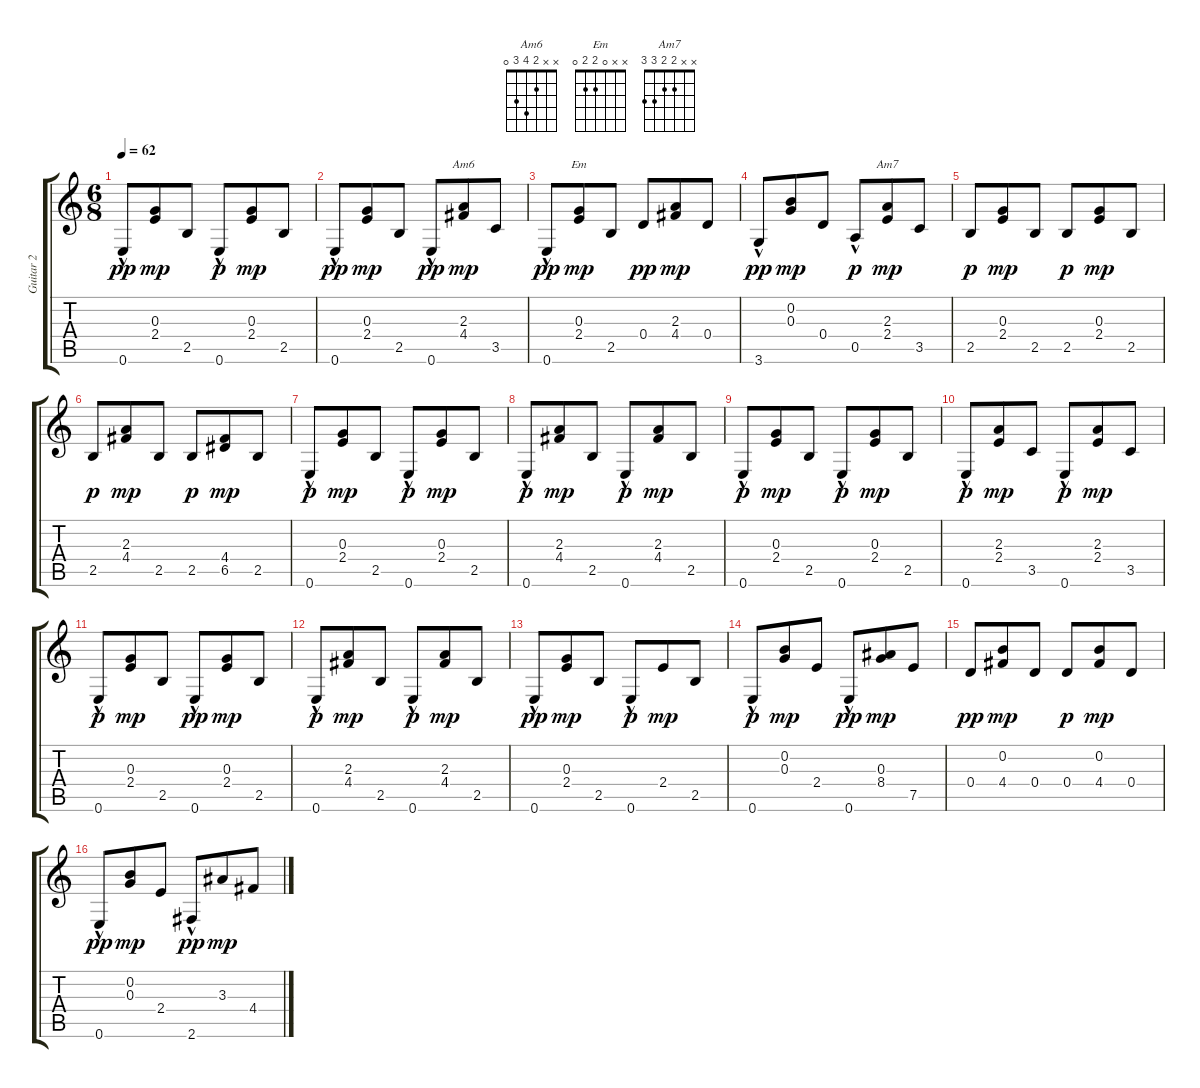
\track ("Guitar 2" "Guitar 2") {instrument acousticguitarnylon}
\staff {score tabs}
\tuning (E4 B3 G3 D3 A2 E2) {hide}
\chord ("Am6" x x 2 4 3 0)
\chord ("Em" x x 0 2 2 0)
\chord ("Am7" x x 2 2 3 3)
\ts (6 8)
\tempo 62
\clef g2
\ks c
0.6{hac}.8{dy pp instrument acousticguitarnylon} (0.3 2.4).8{dy mp} 2.5.8 0.6{hac}.8{dy p} (0.3 2.4).8{dy mp} 2.5.8 |
0.6{hac}.8{dy pp} (0.3 2.4).8{dy mp} 2.5.8 0.6{hac}.8{dy pp} (2.3 4.4).8{ch "Am6" dy mp} 3.5.8 |
0.6{hac}.8{dy pp} (0.3 2.4).8{ch "Em" dy mp} 2.5.8 0.4.8{dy pp} (2.3 4.4).8{dy mp} 0.4.8 |
3.6{hac}.8{dy pp} (0.2 0.3).8{dy mp} 0.4.8 0.5{hac}.8{dy p} (2.3 2.4).8{ch "Am7" dy mp} 3.5.8 |
2.5.8{dy p} (0.3 2.4).8{dy mp} 2.5.8 2.5.8{dy p} (0.3 2.4).8{dy mp} 2.5.8 |
2.5.8{dy p} (2.3 4.4).8{dy mp} 2.5.8 2.5.8{dy p} (4.4 6.5).8{dy mp} 2.5.8 |
0.6{hac}.8{dy p} (0.3 2.4).8{dy mp} 2.5.8 0.6{hac}.8{dy p} (0.3 2.4).8{dy mp} 2.5.8 |
0.6{hac}.8{dy p} (2.3 4.4).8{dy mp} 2.5.8 0.6{hac}.8{dy p} (2.3 4.4).8{dy mp} 2.5.8 |
0.6{hac}.8{dy p} (0.3 2.4).8{dy mp} 2.5.8 0.6{hac}.8{dy p} (0.3 2.4).8{dy mp} 2.5.8 |
0.6{hac}.8{dy p} (2.3 2.4).8{dy mp} 3.5.8 0.6{hac}.8{dy p} (2.3 2.4).8{dy mp} 3.5.8 |
0.6{hac}.8{dy p} (0.3 2.4).8{dy mp} 2.5.8 0.6{hac}.8{dy pp} (0.3 2.4).8{dy mp} 2.5.8 |
0.6{hac}.8{dy p} (2.3 4.4).8{dy mp} 2.5.8 0.6{hac}.8{dy p} (2.3 4.4).8{dy mp} 2.5.8 |
0.6{hac}.8{dy pp} (0.3 2.4).8{dy mp} 2.5.8 0.6{hac}.8{dy p} 2.4.8{dy mp} 2.5.8 |
0.6{hac}.8{dy p} (0.2 0.3).8{dy mp} 2.4.8 0.6{hac}.8{dy pp} (0.3 8.4).8{dy mp} 7.5.8 |
0.4.8{dy pp} (0.2 4.4).8{dy mp} 0.4.8 0.4.8{dy p} (0.2 4.4).8{dy mp} 0.4.8 |
0.6{hac}.8{dy pp} (0.2 0.3).8{dy mp} 2.4.8 2.6{hac}.8{dy pp} 3.3.8{dy mp} 4.4.8
